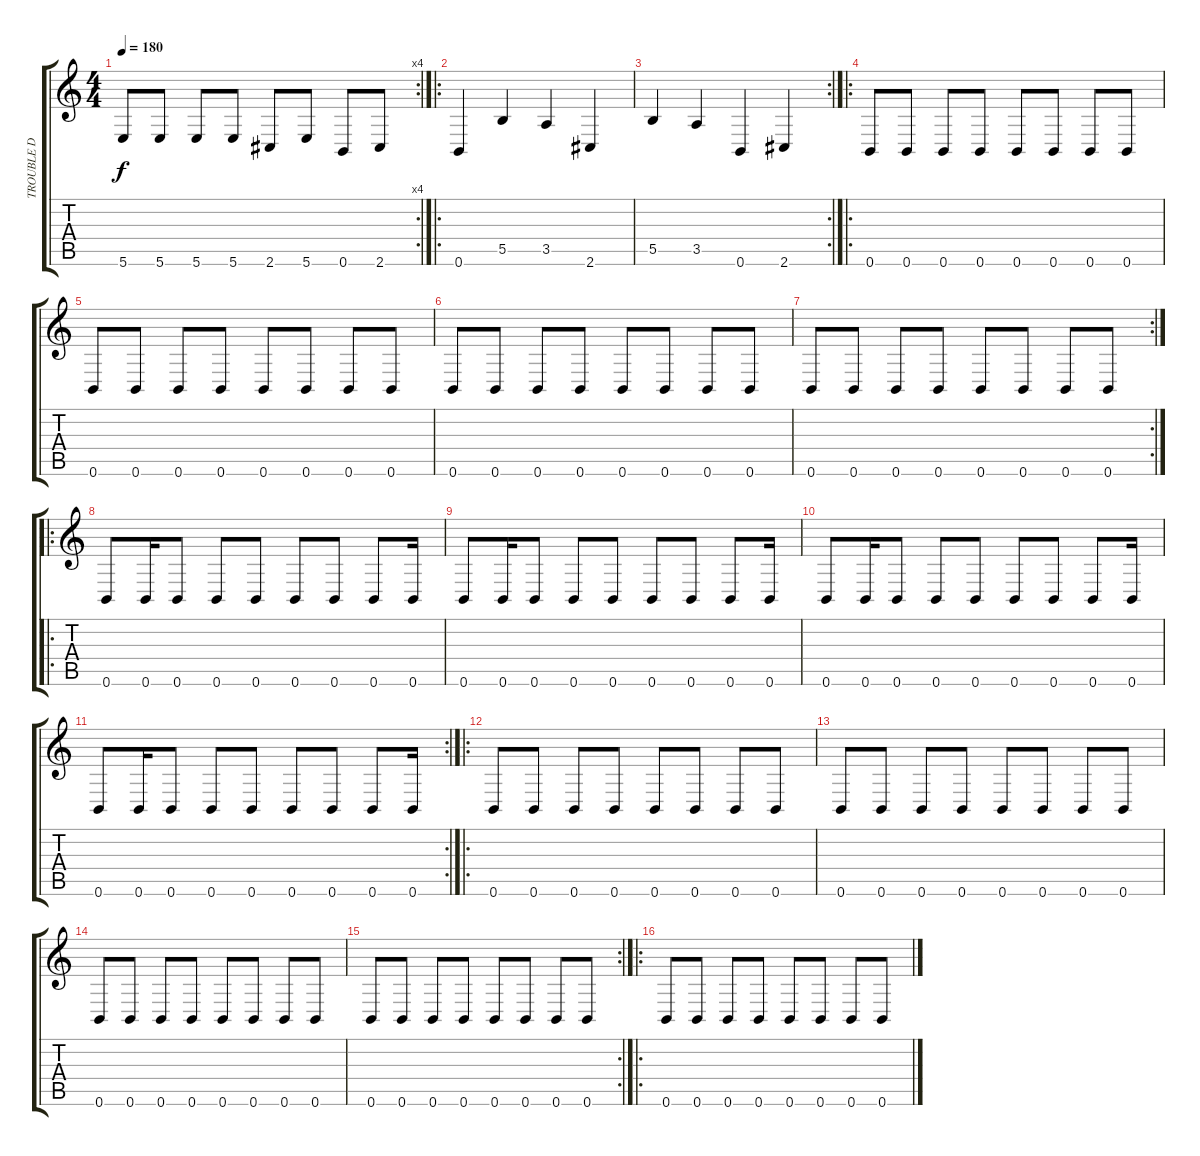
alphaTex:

\track ("TROUBLE D" "TROUBLE D") {instrument electricbassfinger}
\staff {score tabs}
\tuning (Db4 Ab3 E3 B2 Gb2 B1) {hide}
\rc 4
\ts (4 4)
\tempo 180
\clef g2
\ks c
5.6.8{dy f} 5.6.8 5.6.8 5.6.8 2.6.8 5.6.8 0.6.8 2.6.8 |
\ro
0.6.4 5.5.4 3.5.4 2.6.4 |
\rc 2
5.5.4 3.5.4 0.6.4 2.6.4 |
\ro
0.6.8 0.6.8 0.6.8 0.6.8 0.6.8 0.6.8 0.6.8 0.6.8 |
0.6.8 0.6.8 0.6.8 0.6.8 0.6.8 0.6.8 0.6.8 0.6.8 |
0.6.8 0.6.8 0.6.8 0.6.8 0.6.8 0.6.8 0.6.8 0.6.8 |
\rc 2
0.6.8 0.6.8 0.6.8 0.6.8 0.6.8 0.6.8 0.6.8 0.6.8 |
\ro
0.6.8 0.6.16 0.6.8 0.6.8 0.6.8 0.6.8 0.6.8 0.6.8 0.6.16 |
0.6.8 0.6.16 0.6.8 0.6.8 0.6.8 0.6.8 0.6.8 0.6.8 0.6.16 |
0.6.8 0.6.16 0.6.8 0.6.8 0.6.8 0.6.8 0.6.8 0.6.8 0.6.16 |
\rc 2
0.6.8 0.6.16 0.6.8 0.6.8 0.6.8 0.6.8 0.6.8 0.6.8 0.6.16 |
\ro
0.6.8 0.6.8 0.6.8 0.6.8 0.6.8 0.6.8 0.6.8 0.6.8 |
0.6.8 0.6.8 0.6.8 0.6.8 0.6.8 0.6.8 0.6.8 0.6.8 |
0.6.8 0.6.8 0.6.8 0.6.8 0.6.8 0.6.8 0.6.8 0.6.8 |
\rc 2
0.6.8 0.6.8 0.6.8 0.6.8 0.6.8 0.6.8 0.6.8 0.6.8 |
\ro
0.6.8 0.6.8 0.6.8 0.6.8 0.6.8 0.6.8 0.6.8 0.6.8
